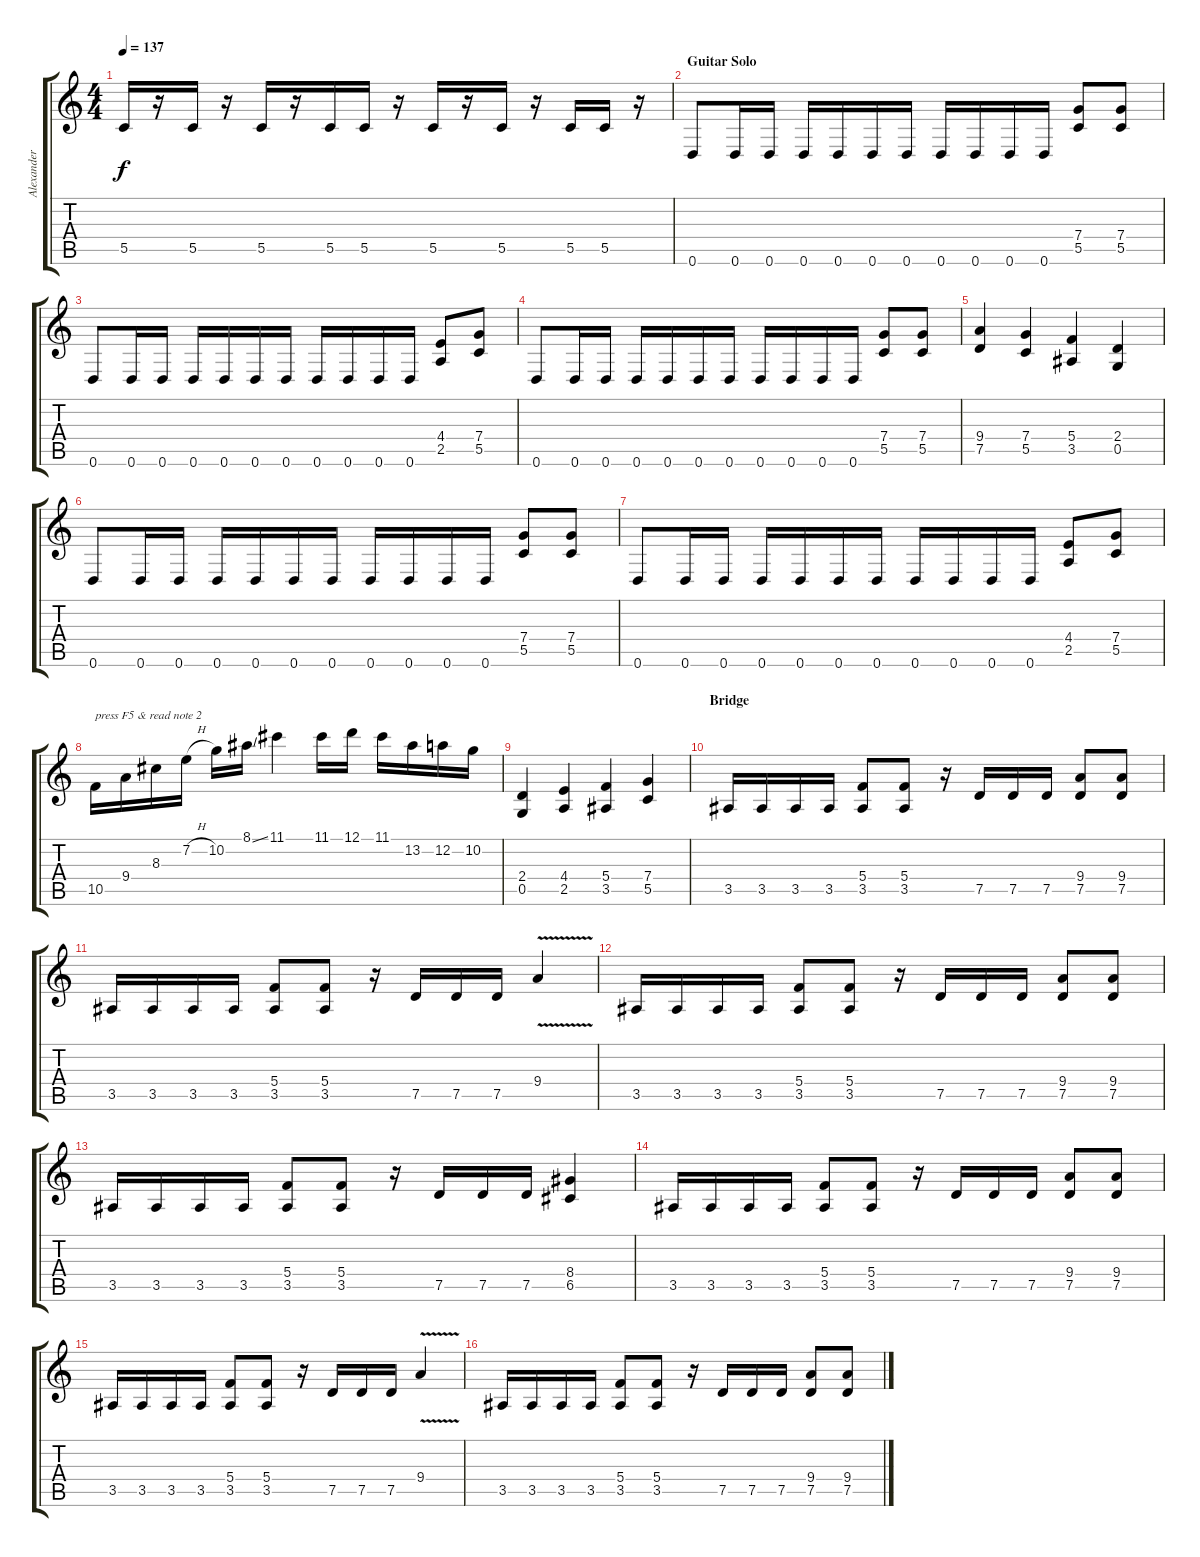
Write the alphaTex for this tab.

\track ("Alexander Kuoppala" "Alexander ") {instrument distortionguitar}
\staff {score tabs}
\tuning (D4 A3 F3 C3 G2 D2) {hide}
\ts (4 4)
\tempo 137
\clef g2
\ks c
5.5.16{dy f} r.16 5.5.16 r.16 5.5.16 r.16 5.5.16 5.5.16 r.16 5.5.16 r.16 5.5.16 r.16 5.5.16 5.5.16 r.16 |
\section ("" "Guitar Solo")
0.6.8 0.6.16 0.6.16 0.6.16 0.6.16 0.6.16 0.6.16 0.6.16 0.6.16 0.6.16 0.6.16 (7.4 5.5).8 (7.4 5.5).8 |
0.6.8 0.6.16 0.6.16 0.6.16 0.6.16 0.6.16 0.6.16 0.6.16 0.6.16 0.6.16 0.6.16 (4.4 2.5).8 (7.4 5.5).8 |
0.6.8 0.6.16 0.6.16 0.6.16 0.6.16 0.6.16 0.6.16 0.6.16 0.6.16 0.6.16 0.6.16 (7.4 5.5).8 (7.4 5.5).8 |
(9.4 7.5).4 (7.4 5.5).4 (5.4 3.5).4 (2.4 0.5).4 |
0.6.8 0.6.16 0.6.16 0.6.16 0.6.16 0.6.16 0.6.16 0.6.16 0.6.16 0.6.16 0.6.16 (7.4 5.5).8 (7.4 5.5).8 |
0.6.8 0.6.16 0.6.16 0.6.16 0.6.16 0.6.16 0.6.16 0.6.16 0.6.16 0.6.16 0.6.16 (4.4 2.5).8 (7.4 5.5).8 |
10.5.16{txt "press F5 & read note 2"} 9.4.16 8.3.16 7.2{h}.16 10.2.16 8.1{ss}.16 11.1.4 11.1.16 12.1.16 11.1.16 13.2.16 12.2.16 10.2.16 |
(2.4 0.5).4 (4.4 2.5).4 (5.4 3.5).4 (7.4 5.5).4 |
\section ("" "Bridge")
3.5.16 3.5.16 3.5.16 3.5.16 (5.4 3.5).8 (5.4 3.5).8 r.16 7.5.16 7.5.16 7.5.16 (9.4 7.5).8 (9.4 7.5).8 |
3.5.16 3.5.16 3.5.16 3.5.16 (5.4 3.5).8 (5.4 3.5).8 r.16 7.5.16 7.5.16 7.5.16 9.4{v}.4{instrument guitarharmonics} |
3.5.16{instrument distortionguitar} 3.5.16 3.5.16 3.5.16 (5.4 3.5).8 (5.4 3.5).8 r.16 7.5.16 7.5.16 7.5.16 (9.4 7.5).8 (9.4 7.5).8 |
3.5.16 3.5.16 3.5.16 3.5.16 (5.4 3.5).8 (5.4 3.5).8 r.16 7.5.16 7.5.16 7.5.16 (8.4 6.5).4 |
3.5.16 3.5.16 3.5.16 3.5.16 (5.4 3.5).8 (5.4 3.5).8 r.16 7.5.16 7.5.16 7.5.16 (9.4 7.5).8 (9.4 7.5).8 |
3.5.16 3.5.16 3.5.16 3.5.16 (5.4 3.5).8 (5.4 3.5).8 r.16 7.5.16 7.5.16 7.5.16 9.4{v}.4{instrument guitarharmonics} |
3.5.16{instrument distortionguitar} 3.5.16 3.5.16 3.5.16 (5.4 3.5).8 (5.4 3.5).8 r.16 7.5.16 7.5.16 7.5.16 (9.4 7.5).8 (9.4 7.5).8
